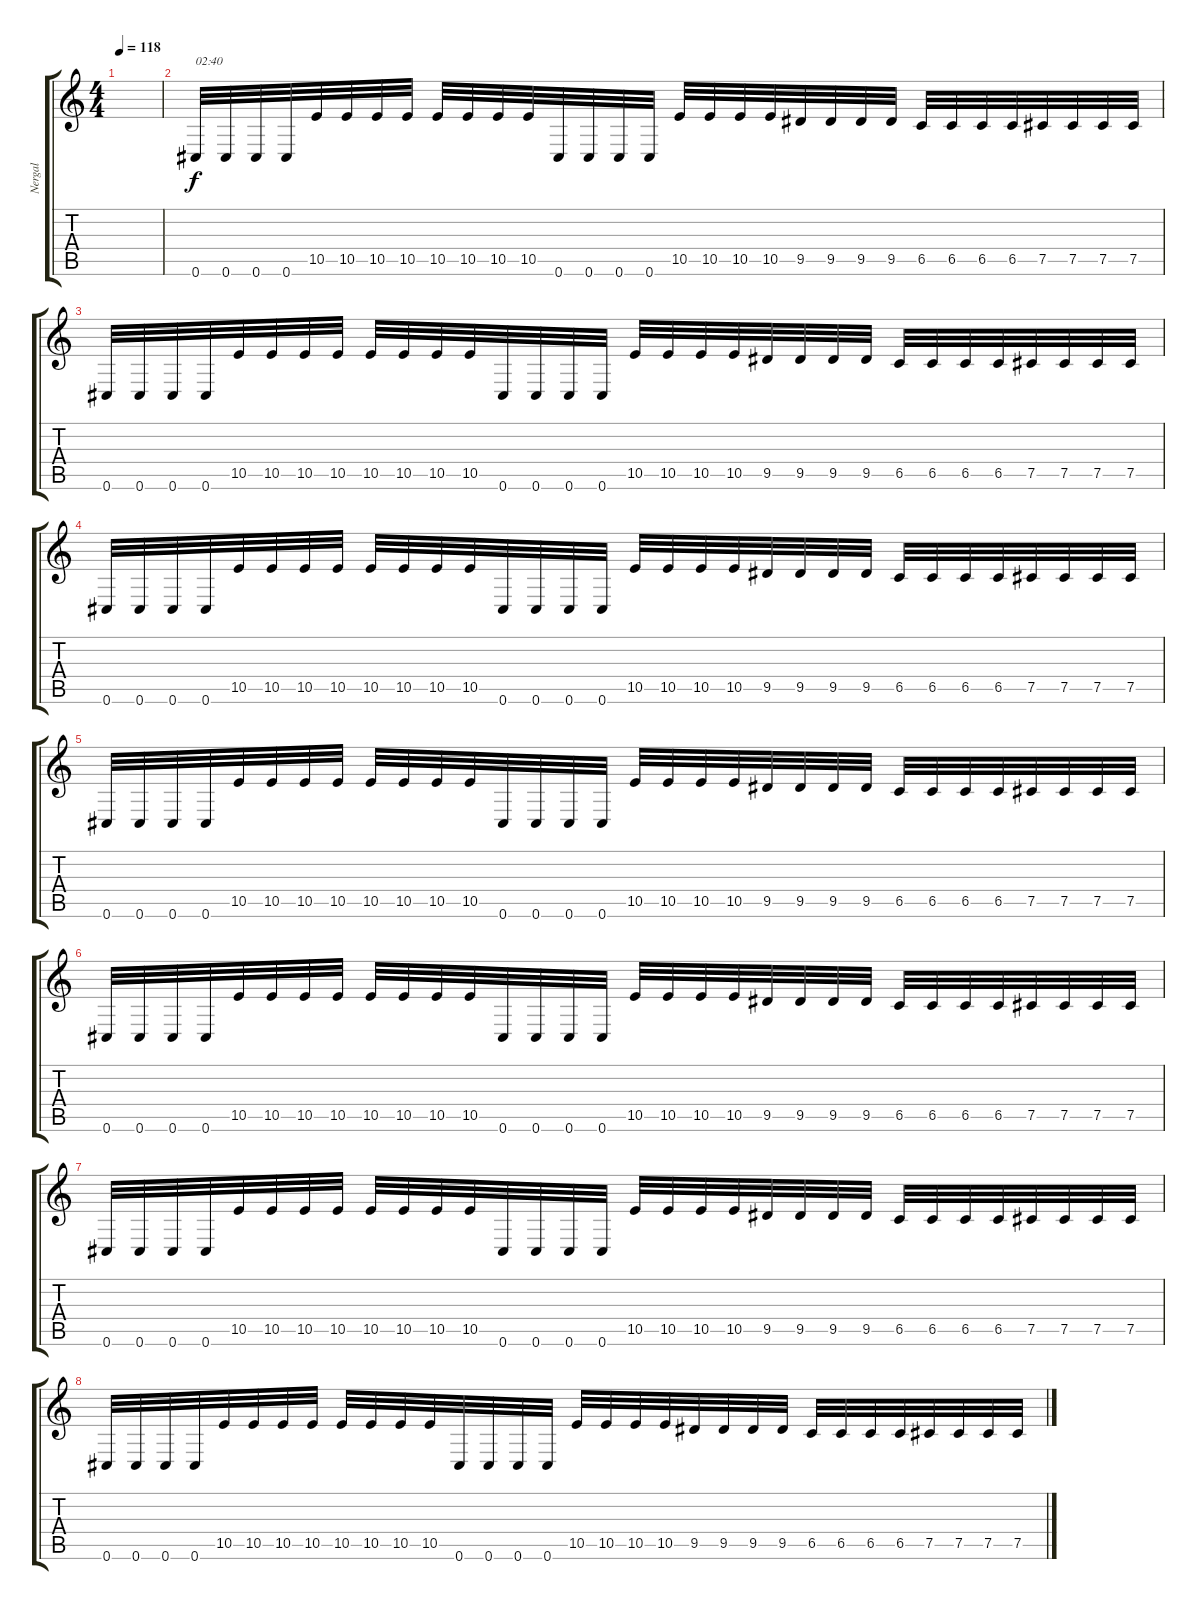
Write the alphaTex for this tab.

\track ("Nergal" "Nergal") {instrument distortionguitar}
\staff {score tabs}
\tuning (Db4 Ab3 E3 B2 Gb2 Db2) {hide}
\ts (4 4)
\tempo 118
\clef g2
\ks c
|
0.6.32{txt "02:40"} 0.6.32 0.6.32 0.6.32 10.5.32 10.5.32 10.5.32 10.5.32 10.5.32 10.5.32 10.5.32 10.5.32 0.6.32 0.6.32 0.6.32 0.6.32 10.5.32 10.5.32 10.5.32 10.5.32 9.5.32 9.5.32 9.5.32 9.5.32 6.5.32 6.5.32 6.5.32 6.5.32 7.5.32 7.5.32 7.5.32 7.5.32 |
0.6.32 0.6.32 0.6.32 0.6.32 10.5.32 10.5.32 10.5.32 10.5.32 10.5.32 10.5.32 10.5.32 10.5.32 0.6.32 0.6.32 0.6.32 0.6.32 10.5.32 10.5.32 10.5.32 10.5.32 9.5.32 9.5.32 9.5.32 9.5.32 6.5.32 6.5.32 6.5.32 6.5.32 7.5.32 7.5.32 7.5.32 7.5.32 |
0.6.32 0.6.32 0.6.32 0.6.32 10.5.32 10.5.32 10.5.32 10.5.32 10.5.32 10.5.32 10.5.32 10.5.32 0.6.32 0.6.32 0.6.32 0.6.32 10.5.32 10.5.32 10.5.32 10.5.32 9.5.32 9.5.32 9.5.32 9.5.32 6.5.32 6.5.32 6.5.32 6.5.32 7.5.32 7.5.32 7.5.32 7.5.32 |
0.6.32 0.6.32 0.6.32 0.6.32 10.5.32 10.5.32 10.5.32 10.5.32 10.5.32 10.5.32 10.5.32 10.5.32 0.6.32 0.6.32 0.6.32 0.6.32 10.5.32 10.5.32 10.5.32 10.5.32 9.5.32 9.5.32 9.5.32 9.5.32 6.5.32 6.5.32 6.5.32 6.5.32 7.5.32 7.5.32 7.5.32 7.5.32 |
0.6.32 0.6.32 0.6.32 0.6.32 10.5.32 10.5.32 10.5.32 10.5.32 10.5.32 10.5.32 10.5.32 10.5.32 0.6.32 0.6.32 0.6.32 0.6.32 10.5.32 10.5.32 10.5.32 10.5.32 9.5.32 9.5.32 9.5.32 9.5.32 6.5.32 6.5.32 6.5.32 6.5.32 7.5.32 7.5.32 7.5.32 7.5.32 |
0.6.32 0.6.32 0.6.32 0.6.32 10.5.32 10.5.32 10.5.32 10.5.32 10.5.32 10.5.32 10.5.32 10.5.32 0.6.32 0.6.32 0.6.32 0.6.32 10.5.32 10.5.32 10.5.32 10.5.32 9.5.32 9.5.32 9.5.32 9.5.32 6.5.32 6.5.32 6.5.32 6.5.32 7.5.32 7.5.32 7.5.32 7.5.32 |
0.6.32 0.6.32 0.6.32 0.6.32 10.5.32 10.5.32 10.5.32 10.5.32 10.5.32 10.5.32 10.5.32 10.5.32 0.6.32 0.6.32 0.6.32 0.6.32 10.5.32 10.5.32 10.5.32 10.5.32 9.5.32 9.5.32 9.5.32 9.5.32 6.5.32 6.5.32 6.5.32 6.5.32 7.5.32 7.5.32 7.5.32 7.5.32
